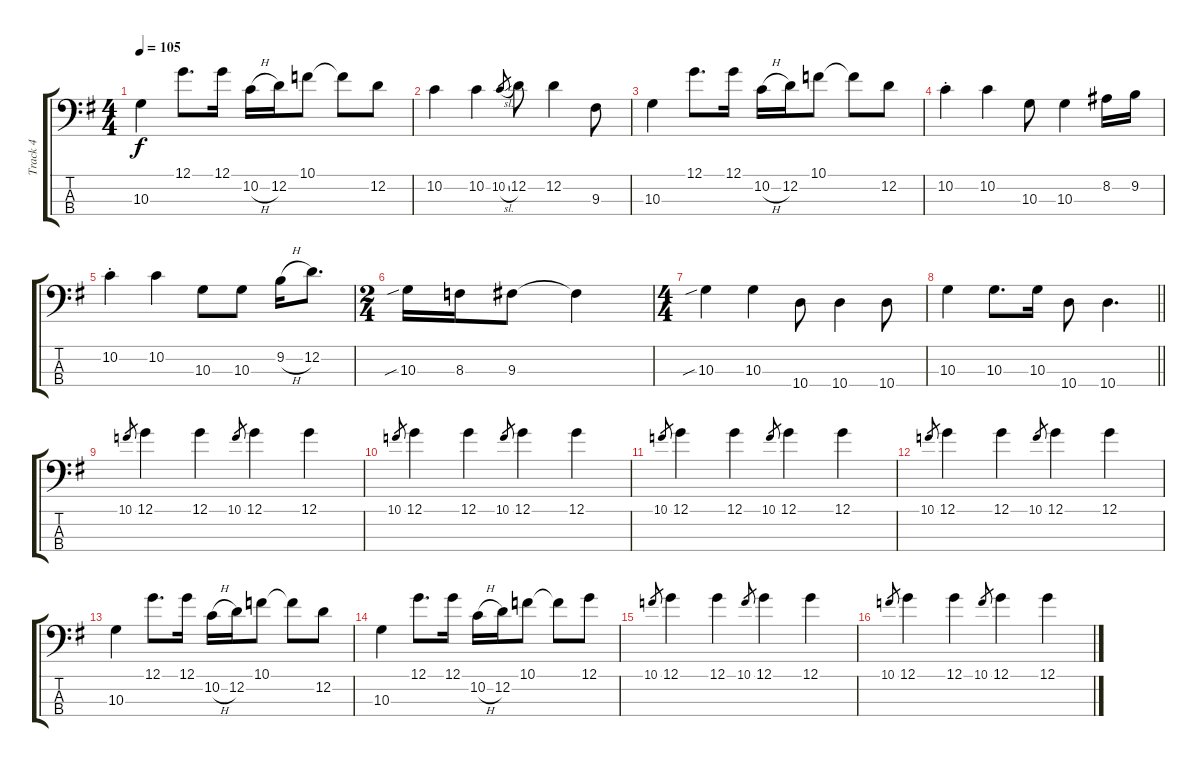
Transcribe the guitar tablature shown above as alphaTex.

\track ("Track 4" "Track 4") {instrument electricbassfinger}
\staff {score tabs}
\tuning (G2 D2 A1 E1) {hide}
\ts (4 4)
\tempo 105
\clef f4
\ks g
10.3.4{dy f} 12.1.8{d} 12.1.16 10.2{h}.16 12.2.16 10.1.8 10.1{t}.8 12.2.8 |
10.2.4 10.2.4 10.2{sl}.8{gr} 12.2.8 12.2.4 9.3.8 |
10.3.4 12.1.8{d} 12.1.16 10.2{h}.16 12.2.16 10.1.8 10.1{t}.8 12.2.8 |
10.2{st}.4 10.2.4 10.3.8 10.3.4 8.2.16 9.2.16 |
10.2{st}.4 10.2.4 10.3.8 10.3.8 9.2{h}.16 12.2.8{d} |
\ts (2 4)
10.3{sib}.16 8.3.16 9.3.8 9.3{t}.4 |
\ts (4 4)
10.3{sib}.4 10.3.4 10.4.8 10.4.4 10.4.8 |
\barLineRight lightlight
10.3.4 10.3.8{d} 10.3.16 10.4.8 10.4.4{d} |
10.1.8{gr} 12.1.4 12.1.4 10.1.8{gr} 12.1.4 12.1.4 |
10.1.8{gr} 12.1.4 12.1.4 10.1.8{gr} 12.1.4 12.1.4 |
10.1.8{gr} 12.1.4 12.1.4 10.1.8{gr} 12.1.4 12.1.4 |
10.1.8{gr} 12.1.4 12.1.4 10.1.8{gr} 12.1.4 12.1.4 |
10.3.4 12.1.8{d} 12.1.16 10.2{h}.16 12.2.16 10.1.8 10.1{t}.8 12.2.8 |
10.3.4 12.1.8{d} 12.1.16 10.2{h}.16 12.2.16 10.1.8 10.1{t}.8 12.1.8 |
10.1.8{gr} 12.1.4 12.1.4 10.1.8{gr} 12.1.4 12.1.4 |
10.1.8{gr} 12.1.4 12.1.4 10.1.8{gr} 12.1.4 12.1.4
